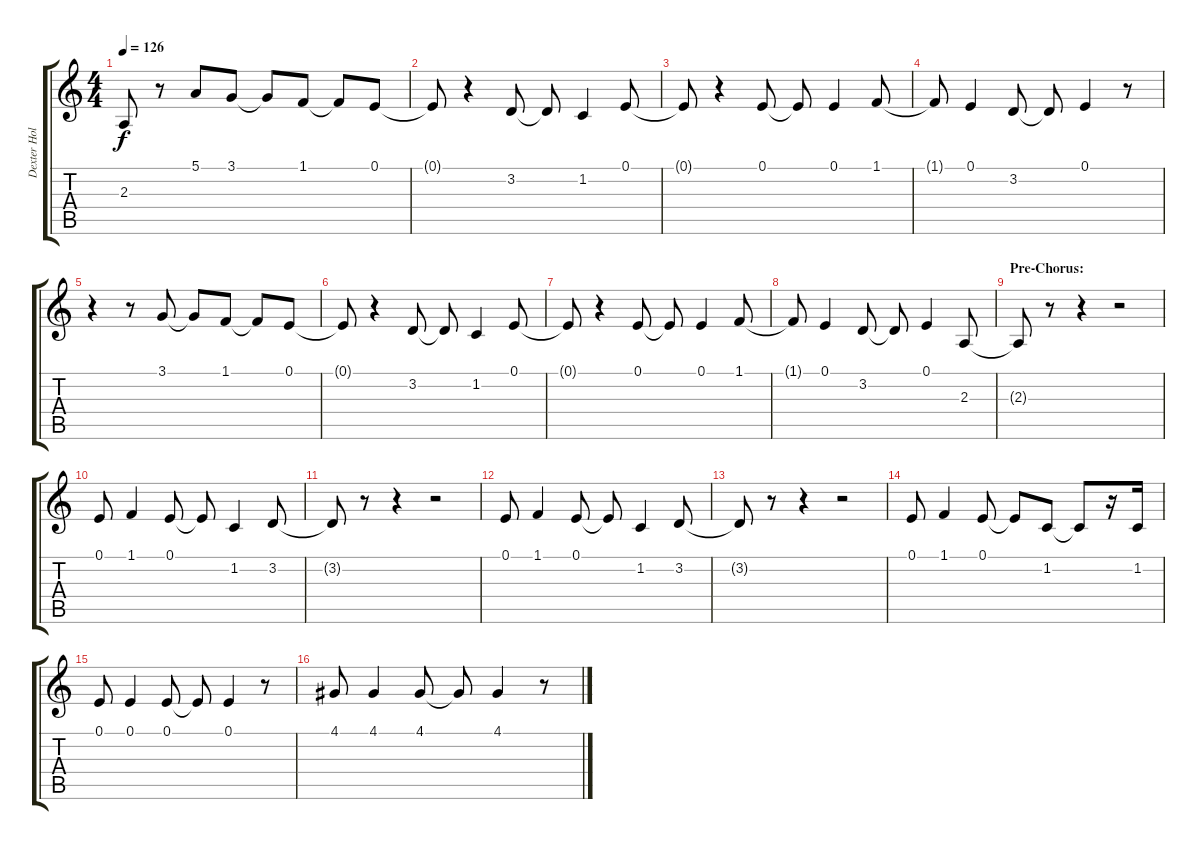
\track ("Dexter Holland - Vocals" "Dexter Hol") {instrument lead6voice}
\staff {score tabs}
\tuning (E4 B3 G3 D3 A2 E2) {hide}
\ts (4 4)
\tempo 126
\clef g2
\ks c
2.3{t}.8{dy f} r.8 5.1.8 3.1.8 3.1{t}.8 1.1.8 1.1{t}.8 0.1.8 |
0.1{t}.8 r.4 3.2.8 3.2{t}.8 1.2.4 0.1.8 |
0.1{t}.8 r.4 0.1.8 0.1{t}.8 0.1.4 1.1.8 |
1.1{t}.8 0.1.4 3.2.8 3.2{t}.8 0.1.4 r.8 |
r.4 r.8 3.1.8 3.1{t}.8 1.1.8 1.1{t}.8 0.1.8 |
0.1{t}.8 r.4 3.2.8 3.2{t}.8 1.2.4 0.1.8 |
0.1{t}.8 r.4 0.1.8 0.1{t}.8 0.1.4 1.1.8 |
1.1{t}.8 0.1.4 3.2.8 3.2{t}.8 0.1.4 2.3.8 |
\section ("" "Pre-Chorus:")
2.3{t}.8 r.8 r.4 r.2 |
0.1.8 1.1.4 0.1.8 0.1{t}.8 1.2.4 3.2.8 |
3.2{t}.8 r.8 r.4 r.2 |
0.1.8 1.1.4 0.1.8 0.1{t}.8 1.2.4 3.2.8 |
3.2{t}.8 r.8 r.4 r.2 |
0.1.8 1.1.4 0.1.8 0.1{t}.8 1.2.8 1.2{t}.8 r.16 1.2.16 |
0.1.8 0.1.4 0.1.8 0.1{t}.8 0.1.4 r.8 |
4.1.8 4.1.4 4.1.8 4.1{t}.8 4.1.4 r.8
